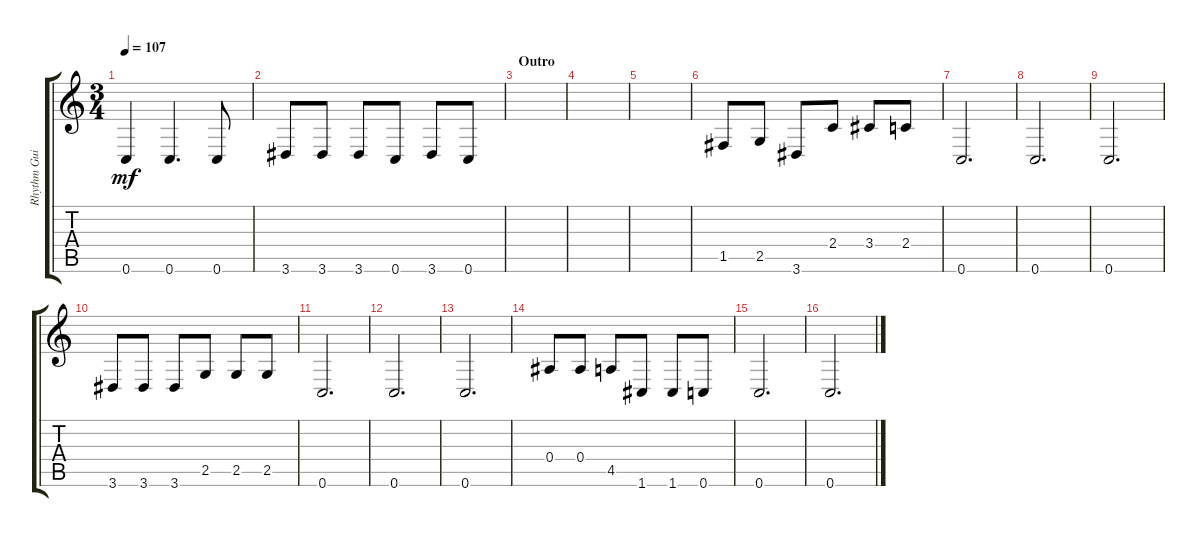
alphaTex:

\track ("Rhythm Guitar" "Rhythm Gui") {instrument distortionguitar}
\staff {score tabs}
\tuning (C4 G3 Eb3 Bb2 F2 C2) {hide}
\ts (3 4)
\tempo 107
\clef g2
\ks c
0.6{t}.4{dy mf} 0.6.4{d} 0.6.8 |
3.6.8 3.6.8 3.6.8 0.6.8 3.6.8 0.6.8 |
\section ("" "Outro")
|
|
|
1.5.8 2.5.8 3.6.8 2.4.8 3.4.8 2.4.8 |
0.6.2{d} |
0.6.2{d} |
0.6.2{d} |
3.6.8 3.6.8 3.6.8 2.5.8 2.5.8 2.5.8 |
0.6.2{d} |
0.6.2{d} |
0.6.2{d} |
0.4.8 0.4.8 4.5.8 1.6.8 1.6.8 0.6.8 |
0.6.2{d} |
0.6.2{d}
